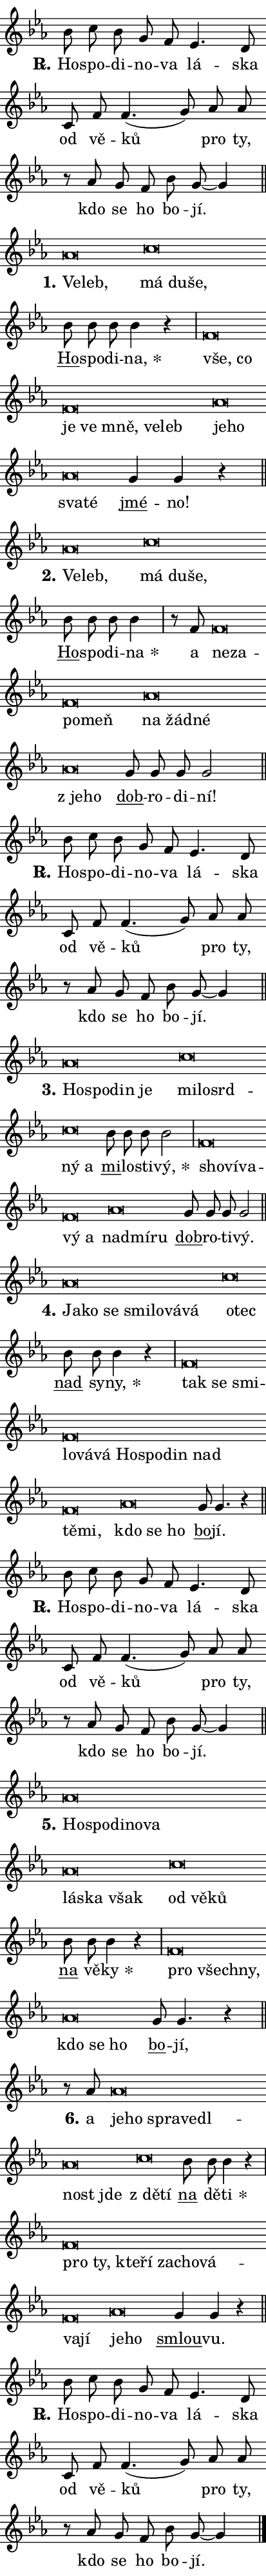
\version "2.24.0"
\header { tagline = "" }
\paper {
  indent = 0\cm
  top-margin = 0\cm
  right-margin = 0\cm
  bottom-margin = 0\cm
  left-margin = 0\cm
  paper-width = 7\cm
  page-breaking = #ly:one-page-breaking
  system-system-spacing.basic-distance = #11
  score-system-spacing.basic-distance = #11
  ragged-last = ##f
}


%% Author: Thomas Morley
%% https://lists.gnu.org/archive/html/lilypond-user/2020-05/msg00002.html
#(define (line-position grob)
"Returns position of @var[grob} in current system:
   @code{'start}, if at first time-step
   @code{'end}, if at last time-step
   @code{'middle} otherwise
"
  (let* ((col (ly:item-get-column grob))
         (ln (ly:grob-object col 'left-neighbor))
         (rn (ly:grob-object col 'right-neighbor))
         (col-to-check-left (if (ly:grob? ln) ln col))
         (col-to-check-right (if (ly:grob? rn) rn col))
         (break-dir-left
           (and
             (ly:grob-property col-to-check-left 'non-musical #f)
             (ly:item-break-dir col-to-check-left)))
         (break-dir-right
           (and
             (ly:grob-property col-to-check-right 'non-musical #f)
             (ly:item-break-dir col-to-check-right))))
        (cond ((eqv? 1 break-dir-left) 'start)
              ((eqv? -1 break-dir-right) 'end)
              (else 'middle))))

#(define (tranparent-at-line-position vctor)
  (lambda (grob)
  "Relying on @code{line-position} select the relevant enry from @var{vctor}.
Used to determine transparency,"
    (case (line-position grob)
      ((end) (not (vector-ref vctor 0)))
      ((middle) (not (vector-ref vctor 1)))
      ((start) (not (vector-ref vctor 2))))))

noteHeadBreakVisibility =
#(define-music-function (break-visibility)(vector?)
"Makes @code{NoteHead}s transparent relying on @var{break-visibility}"
#{
  \override NoteHead.transparent =
    #(tranparent-at-line-position break-visibility)
#})

#(define delete-ledgers-for-transparent-note-heads
  (lambda (grob)
    "Reads whether a @code{NoteHead} is transparent.
If so this @code{NoteHead} is removed from @code{'note-heads} from
@var{grob}, which is supposed to be @code{LedgerLineSpanner}.
As a result ledgers are not printed for this @code{NoteHead}"
    (let* ((nhds-array (ly:grob-object grob 'note-heads))
           (nhds-list
             (if (ly:grob-array? nhds-array)
                 (ly:grob-array->list nhds-array)
                 '()))
           ;; Relies on the transparent-property being done before
           ;; Staff.LedgerLineSpanner.after-line-breaking is executed.
           ;; This is fragile ...
           (to-keep
             (remove
               (lambda (nhd)
                 (ly:grob-property nhd 'transparent #f))
               nhds-list)))
      ;; TODO find a better method to iterate over grob-arrays, similiar
      ;; to filter/remove etc for lists
      ;; For now rebuilt from scratch
      (set! (ly:grob-object grob 'note-heads)  '())
      (for-each
        (lambda (nhd)
          (ly:pointer-group-interface::add-grob grob 'note-heads nhd))
        to-keep))))

hideNotes = {
  \noteHeadBreakVisibility #begin-of-line-visible
}
unHideNotes = {
  \noteHeadBreakVisibility #all-visible
}

% work-around for resetting accidentals
% https://lilypond.org/doc/v2.23/Documentation/notation/displaying-rhythms#unmetered-music
cadenzaMeasure = {
  \cadenzaOff
  \partial 1024 s1024
  \cadenzaOn
}

#(define-markup-command (accent layout props text) (markup?)
  "Underline accented syllable"
  (interpret-markup layout props
    #{\markup \override #'(offset . 4.3) \underline { #text }#}))

responsum = \markup \concat {
  "R" \hspace #-1.05 \path #0.1 #'((moveto 0 0.07) (lineto 0.9 0.8)) \hspace #0.05 "."
}

\layout {
    \context {
        \Staff
        \remove "Time_signature_engraver"
        \override LedgerLineSpanner.after-line-breaking = #delete-ledgers-for-transparent-note-heads
    }
    \context {
        \Voice {
            \override NoteHead.output-attributes = #'((class . "notehead"))
            \override Hairpin.height = #0.55
        }
    }
    \context {
        \Lyrics {
            \override StanzaNumber.output-attributes = #'((class . "stanzanumber"))
            \override LyricSpace.minimum-distance = #0.9
            \override LyricText.font-name = #"TeX Gyre Schola"
            \override LyricText.font-size = 1
            \override StanzaNumber.font-name = #"TeX Gyre Schola Bold"
            \override StanzaNumber.font-size = 1
        }
    }
}

% magnetic-lyrics.ily
%
%   written by
%     Jean Abou Samra <jean@abou-samra.fr>
%     Werner Lemberg <wl@gnu.org>
%
%   adapted by
%     Jiri Hon <jiri.hon@gmail.com>
%
% Version 2022-Apr-15

% https://www.mail-archive.com/lilypond-user@gnu.org/msg149350.html

#(define (Left_hyphen_pointer_engraver context)
   "Collect syllable-hyphen-syllable occurrences in lyrics and store
them in properties.  This engraver only looks to the left.  For
example, if the lyrics input is @code{foo -- bar}, it does the
following.

@itemize @bullet
@item
Set the @code{text} property of the @code{LyricHyphen} grob between
@q{foo} and @q{bar} to @code{foo}.

@item
Set the @code{left-hyphen} property of the @code{LyricText} grob with
text @q{foo} to the @code{LyricHyphen} grob between @q{foo} and
@q{bar}.
@end itemize

Use this auxiliary engraver in combination with the
@code{lyric-@/text::@/apply-@/magnetic-@/offset!} hook."
   (let ((hyphen #f)
         (text #f))
     (make-engraver
      (acknowledgers
       ((lyric-syllable-interface engraver grob source-engraver)
        (set! text grob)))
      (end-acknowledgers
       ((lyric-hyphen-interface engraver grob source-engraver)
        ;(when (not (grob::has-interface grob 'lyric-space-interface))
          (set! hyphen grob)));)
      ((stop-translation-timestep engraver)
       (when (and text hyphen)
         (ly:grob-set-object! text 'left-hyphen hyphen))
       (set! text #f)
       (set! hyphen #f)))))

#(define (lyric-text::apply-magnetic-offset! grob)
   "If the space between two syllables is less than the value in
property @code{LyricText@/.details@/.squash-threshold}, move the right
syllable to the left so that it gets concatenated with the left
syllable.

Use this function as a hook for
@code{LyricText@/.after-@/line-@/breaking} if the
@code{Left_@/hyphen_@/pointer_@/engraver} is active."
   (let ((hyphen (ly:grob-object grob 'left-hyphen #f)))
     (when hyphen
       (let ((left-text (ly:spanner-bound hyphen LEFT)))
         (when (grob::has-interface left-text 'lyric-syllable-interface)
           (let* ((common (ly:grob-common-refpoint grob left-text X))
                  (this-x-ext (ly:grob-extent grob common X))
                  (left-x-ext
                   (begin
                     ;; Trigger magnetism for left-text.
                     (ly:grob-property left-text 'after-line-breaking)
                     (ly:grob-extent left-text common X)))
                  ;; `delta` is the gap width between two syllables.
                  (delta (- (interval-start this-x-ext)
                            (interval-end left-x-ext)))
                  (details (ly:grob-property grob 'details))
                  (threshold (assoc-get 'squash-threshold details 0.2)))
             (when (< delta threshold)
               (let* (;; We have to manipulate the input text so that
                      ;; ligatures crossing syllable boundaries are not
                      ;; disabled.  For languages based on the Latin
                      ;; script this is essentially a beautification.
                      ;; However, for non-Western scripts it can be a
                      ;; necessity.
                      (lt (ly:grob-property left-text 'text))
                      (rt (ly:grob-property grob 'text))
                      (is-space (grob::has-interface hyphen 'lyric-space-interface))
                      (space (if is-space " " ""))
                      (space-markup (grob-interpret-markup grob " "))
                      (space-size (interval-length (ly:stencil-extent space-markup X)))
                      (extra-delta (if is-space space-size 0))
                      ;; Append new syllable.
                      (ltrt-space (if (and (string? lt) (string? rt))
                                (string-append lt space rt)
                                (make-concat-markup (list lt space rt))))
                      ;; Right-align `ltrt` to the right side.
                      (ltrt-space-markup (grob-interpret-markup
                               grob
                               (make-translate-markup
                                (cons (interval-length this-x-ext) 0)
                                (make-right-align-markup ltrt-space)))))
                 (begin
                   ;; Don't print `left-text`.
                   (ly:grob-set-property! left-text 'stencil #f)
                   ;; Set text and stencil (which holds all collected
                   ;; syllables so far) and shift it to the left.
                   (ly:grob-set-property! grob 'text ltrt-space)
                   (ly:grob-set-property! grob 'stencil ltrt-space-markup)
                   (ly:grob-translate-axis! grob (- (- delta extra-delta)) X))))))))))


#(define (lyric-hyphen::displace-bounds-first grob)
   ;; Make very sure this callback isn't triggered too early.
   (let ((left (ly:spanner-bound grob LEFT))
         (right (ly:spanner-bound grob RIGHT)))
     (ly:grob-property left 'after-line-breaking)
     (ly:grob-property right 'after-line-breaking)
     (ly:lyric-hyphen::print grob)))

squashThreshold = #0.4

\layout {
  \context {
    \Lyrics
    \consists #Left_hyphen_pointer_engraver
    \override LyricText.after-line-breaking =
      #lyric-text::apply-magnetic-offset!
    \override LyricHyphen.stencil = #lyric-hyphen::displace-bounds-first
    \override LyricText.details.squash-threshold = \squashThreshold
    \override LyricHyphen.minimum-distance = 0
    \override LyricHyphen.minimum-length = \squashThreshold
  }
}

squash = \override LyricText.details.squash-threshold = 9999
unSquash = \override LyricText.details.squash-threshold = \squashThreshold

left = \override LyricText.self-alignment-X = #LEFT
unLeft = \revert LyricText.self-alignment-X

starOffset = #(lambda (grob) 
                (let ((x_offset (ly:self-alignment-interface::aligned-on-x-parent grob)))
                  (if (= x_offset 0) 0 (+ x_offset 1.2))))

star = #(define-music-function (syllable)(string?)
"Append star separator at the end of a syllable"
#{
  \once \override LyricText.X-offset = #starOffset
  \lyricmode { \markup {
    #syllable
    \override #'((font-name . "TeX Gyre Schola Bold")) \hspace #0.2 \lower #0.65 \larger "*"
  } }
#})

starAccent = #(define-music-function (syllable)(string?)
"Append star separator at the end of a syllable and make accent"
#{
  \once \override LyricText.X-offset = #starOffset
  \lyricmode { \markup {
    \accent #syllable
    \override #'((font-name . "TeX Gyre Schola Bold")) \hspace #0.2 \lower #0.65 \larger "*"
  } }
#})

breath = #(define-music-function (syllable)(string?)
"Append breathing indicator at the end of a syllable"
#{
  \lyricmode { \markup { #syllable "+" } }
#})

optionalBreath = #(define-music-function (syllable)(string?)
"Append optional breathing indicator at the end of a syllable"
#{
  \lyricmode { \markup { #syllable "(+)" } }
#})


\score {
    <<
        \new Voice = "melody" { \cadenzaOn \key es \major \relative { bes'8 c bes g f es4. d8 \bar "" c f f4.( g8)] \bar "" as as \bar "" r as g f bes g~ g4 \cadenzaMeasure \bar "||" \break } }
        \new Lyrics \lyricsto "melody" { \lyricmode { \set stanza = \responsum
Ho -- spo -- di -- no -- va lá -- ska od vě -- ků pro ty, kdo se ho bo -- jí. } }
    >>
    \layout {}
}

\score {
    <<
        \new Voice = "melody" { \cadenzaOn \key es \major \relative { as'\breve*1/16 \hideNotes \breve*1/16 \bar "" \unHideNotes c\breve*1/16 \hideNotes \breve*1/16 \breve*1/16 \bar "" \unHideNotes \bar "" bes8 bes bes bes4 r \cadenzaMeasure \bar "|" f\breve*1/16 \hideNotes \breve*1/16 \bar "" \breve*1/16 \bar "" \breve*1/16 \bar "" \breve*1/16 \bar "" \breve*1/16 \breve*1/16 \bar "" \unHideNotes as\breve*1/16 \hideNotes \breve*1/16 \bar "" \breve*1/16 \breve*1/16 \bar "" \unHideNotes \bar "" g4 g r \cadenzaMeasure \bar "||" \break } }
        \new Lyrics \lyricsto "melody" { \lyricmode { \set stanza = "1."
\left Ve -- \squash leb, \left \unLeft \unSquash má \squash du -- še, \unLeft \unSquash \markup \accent Ho -- spo -- di -- \star na, \left vše, \squash co je ve mně, ve -- leb \left \unLeft \unSquash je -- \squash ho sva -- té \unLeft \unSquash \markup \accent jmé -- no! } }
    >>
    \layout {}
}

\score {
    <<
        \new Voice = "melody" { \cadenzaOn \key es \major \relative { as'\breve*1/16 \hideNotes \breve*1/16 \bar "" \unHideNotes c\breve*1/16 \hideNotes \breve*1/16 \breve*1/16 \bar "" \unHideNotes \bar "" bes8 bes bes bes4 \cadenzaMeasure \bar "|" r8 f8 f\breve*1/16 \hideNotes \breve*1/16 \bar "" \breve*1/16 \breve*1/16 \bar "" \unHideNotes as\breve*1/16 \hideNotes \breve*1/16 \bar "" \breve*1/16 \bar "" \breve*1/16 \breve*1/16 \bar "" \unHideNotes \bar "" g8 g g g2 \cadenzaMeasure \bar "||" \break } }
        \new Lyrics \lyricsto "melody" { \lyricmode { \set stanza = "2."
\left Ve -- \squash leb, \left \unLeft \unSquash má \squash du -- še, \unLeft \unSquash \markup \accent Ho -- spo -- di -- \star na a \left ne -- \squash za -- po -- meň \left \unLeft \unSquash na \squash žád -- né "z je" -- ho \unLeft \unSquash \markup \accent dob -- ro -- di -- ní! } }
    >>
    \layout {}
}

\score {
    <<
        \new Voice = "melody" { \cadenzaOn \key es \major \relative { bes'8 c bes g f es4. d8 \bar "" c f f4.( g8)] \bar "" as as \bar "" r as g f bes g~ g4 \cadenzaMeasure \bar "||" \break } }
        \new Lyrics \lyricsto "melody" { \lyricmode { \set stanza = \responsum
Ho -- spo -- di -- no -- va lá -- ska od vě -- ků pro ty, kdo se ho bo -- jí. } }
    >>
    \layout {}
}

\score {
    <<
        \new Voice = "melody" { \cadenzaOn \key es \major \relative { as'\breve*1/16 \hideNotes \breve*1/16 \bar "" \breve*1/16 \breve*1/16 \bar "" \unHideNotes c\breve*1/16 \hideNotes \breve*1/16 \bar "" \breve*1/16 \bar "" \breve*1/16 \breve*1/16 \bar "" \unHideNotes \bar "" bes8 bes bes bes2 \cadenzaMeasure \bar "|" f\breve*1/16 \hideNotes \breve*1/16 \bar "" \breve*1/16 \bar "" \breve*1/16 \breve*1/16 \bar "" \unHideNotes as\breve*1/16 \hideNotes \breve*1/16 \breve*1/16 \bar "" \unHideNotes \bar "" g8 g g g2 \cadenzaMeasure \bar "||" \break } }
        \new Lyrics \lyricsto "melody" { \lyricmode { \set stanza = "3."
\left Ho -- \squash spo -- din je \left \unLeft \unSquash mi -- \squash lo -- srd -- ný a \unLeft \unSquash \markup \accent mi -- lo -- sti -- \star vý, \left sho -- \squash ví -- va -- vý a \left \unLeft \unSquash nad -- \squash mí -- ru \unLeft \unSquash \markup \accent dob -- ro -- ti -- vý. } }
    >>
    \layout {}
}

\score {
    <<
        \new Voice = "melody" { \cadenzaOn \key es \major \relative { as'\breve*1/16 \hideNotes \breve*1/16 \bar "" \breve*1/16 \bar "" \breve*1/16 \bar "" \breve*1/16 \bar "" \breve*1/16 \breve*1/16 \bar "" \unHideNotes c\breve*1/16 \hideNotes \breve*1/16 \bar "" \unHideNotes \bar "" bes8 bes bes4 r \cadenzaMeasure \bar "|" f\breve*1/16 \hideNotes \breve*1/16 \bar "" \breve*1/16 \bar "" \breve*1/16 \bar "" \breve*1/16 \bar "" \breve*1/16 \bar "" \breve*1/16 \bar "" \breve*1/16 \bar "" \breve*1/16 \bar "" \breve*1/16 \bar "" \breve*1/16 \breve*1/16 \bar "" \unHideNotes as\breve*1/16 \hideNotes \breve*1/16 \breve*1/16 \bar "" \unHideNotes \bar "" g8 g4. r4 \cadenzaMeasure \bar "||" \break } }
        \new Lyrics \lyricsto "melody" { \lyricmode { \set stanza = "4."
\left Ja -- \squash ko se smi -- lo -- vá -- vá \left \unLeft \unSquash o -- \squash tec \unLeft \unSquash \markup \accent nad sy -- \star ny, \left tak \squash se smi -- lo -- vá -- vá Ho -- spo -- din nad tě -- mi, \left \unLeft \unSquash kdo \squash se ho \unLeft \unSquash \markup \accent bo -- jí. } }
    >>
    \layout {}
}

\score {
    <<
        \new Voice = "melody" { \cadenzaOn \key es \major \relative { bes'8 c bes g f es4. d8 \bar "" c f f4.( g8)] \bar "" as as \bar "" r as g f bes g~ g4 \cadenzaMeasure \bar "||" \break } }
        \new Lyrics \lyricsto "melody" { \lyricmode { \set stanza = \responsum
Ho -- spo -- di -- no -- va lá -- ska od vě -- ků pro ty, kdo se ho bo -- jí. } }
    >>
    \layout {}
}

\score {
    <<
        \new Voice = "melody" { \cadenzaOn \key es \major \relative { as'\breve*1/16 \hideNotes \breve*1/16 \bar "" \breve*1/16 \bar "" \breve*1/16 \bar "" \breve*1/16 \bar "" \breve*1/16 \bar "" \breve*1/16 \breve*1/16 \bar "" \unHideNotes c\breve*1/16 \hideNotes \breve*1/16 \breve*1/16 \bar "" \unHideNotes \bar "" bes8 bes bes4 r \cadenzaMeasure \bar "|" f\breve*1/16 \hideNotes \breve*1/16 \breve*1/16 \bar "" \unHideNotes as\breve*1/16 \hideNotes \breve*1/16 \breve*1/16 \bar "" \unHideNotes \bar "" g8 g4. r4 \cadenzaMeasure \bar "||" \break } }
        \new Lyrics \lyricsto "melody" { \lyricmode { \set stanza = "5."
\left Ho -- \squash spo -- di -- no -- va lá -- ska však \left \unLeft \unSquash od \squash vě -- ků \unLeft \unSquash \markup \accent na vě -- \star ky \left pro \squash všech -- ny, \left \unLeft \unSquash kdo \squash se ho \unLeft \unSquash \markup \accent bo -- jí, } }
    >>
    \layout {}
}

\score {
    <<
        \new Voice = "melody" { \cadenzaOn \key es \major \relative { r8 as'8 as\breve*1/16 \hideNotes \breve*1/16 \bar "" \breve*1/16 \bar "" \breve*1/16 \bar "" \breve*1/16 \bar "" \breve*1/16 \breve*1/16 \bar "" \unHideNotes c\breve*1/16 \hideNotes \breve*1/16 \bar "" \unHideNotes \bar "" bes8 bes bes4 r \cadenzaMeasure \bar "|" f\breve*1/16 \hideNotes \breve*1/16 \bar "" \breve*1/16 \bar "" \breve*1/16 \bar "" \breve*1/16 \bar "" \breve*1/16 \bar "" \breve*1/16 \bar "" \breve*1/16 \breve*1/16 \bar "" \unHideNotes as\breve*1/16 \hideNotes \breve*1/16 \bar "" \unHideNotes \bar "" g4 g r \cadenzaMeasure \bar "||" \break } }
        \new Lyrics \lyricsto "melody" { \lyricmode { \set stanza = "6."
a \left je -- \squash ho spra -- ve -- dl -- nost jde \left \unLeft \unSquash "z dě" -- \squash tí \unLeft \unSquash \markup \accent na dě -- \star ti \left pro \squash ty, kte -- ří za -- cho -- vá -- va -- jí \left \unLeft \unSquash je -- \squash ho \unLeft \unSquash \markup \accent smlou -- vu. } }
    >>
    \layout {}
}

\score {
    <<
        \new Voice = "melody" { \cadenzaOn \key es \major \relative { bes'8 c bes g f es4. d8 \bar "" c f f4.( g8)] \bar "" as as \bar "" r as g f bes g~ g4 \cadenzaMeasure \bar "||" \break } \bar "|." }
        \new Lyrics \lyricsto "melody" { \lyricmode { \set stanza = \responsum
Ho -- spo -- di -- no -- va lá -- ska od vě -- ků pro ty, kdo se ho bo -- jí. } }
    >>
    \layout {}
}
